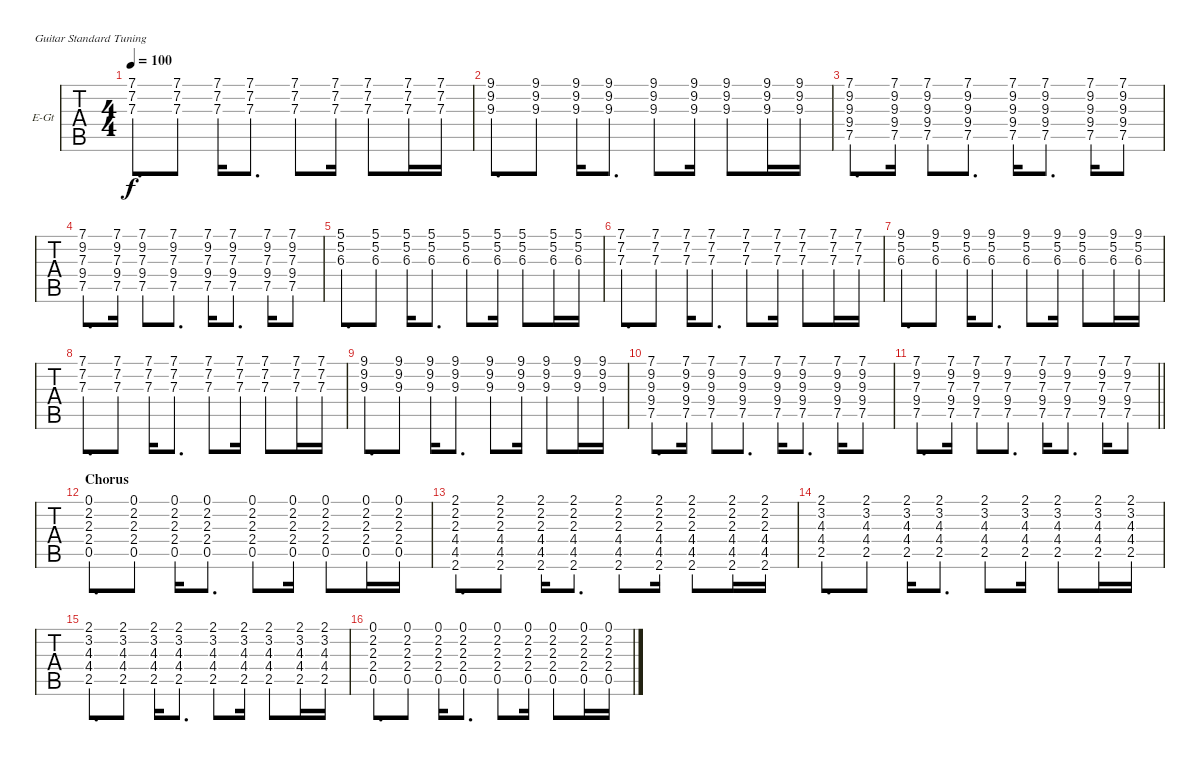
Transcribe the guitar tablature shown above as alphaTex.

\bracketExtendMode groupsimilarinstruments
\firstSystemTrackNameOrientation horizontal
\otherSystemsTrackNameOrientation horizontal
\track ("Albert" "E-Gt") {instrument distortionguitar}
\staff {tabs}
\tuning (E4 B3 G3 D3 A2 E2)
\ts (4 4)
\tempo 100
\clef g2
\ks c
(7.1 7.2 7.3).8{d dy f} (7.1 7.2 7.3).8 (7.1 7.2 7.3).16 (7.1 7.2 7.3).8{d} (7.1 7.2 7.3).8 (7.1 7.2 7.3).16 (7.1 7.2 7.3).8 (7.1 7.2 7.3).16 (7.1 7.2 7.3).16 |
(9.1 9.2 9.3).8{d} (9.1 9.2 9.3).8 (9.1 9.2 9.3).16 (9.1 9.2 9.3).8{d} (9.1 9.2 9.3).8 (9.1 9.2 9.3).16 (9.1 9.2 9.3).8 (9.1 9.2 9.3).16 (9.1 9.2 9.3).16 |
(7.1 9.2 9.3 9.4 7.5).8{d} (7.1 9.2 9.3 9.4 7.5).16 (7.1 9.2 9.3 9.4 7.5).8 (7.1 9.2 9.3 9.4 7.5).8{d} (7.1 9.2 9.3 9.4 7.5).16 (7.1 9.2 9.3 9.4 7.5).8{d} (7.1 9.2 9.3 9.4 7.5).16 (7.1 9.2 9.3 9.4 7.5).8 |
(7.1 9.2 7.3 9.4 7.5).8{d} (7.1 9.2 7.3 9.4 7.5).16 (7.1 9.2 7.3 9.4 7.5).8 (7.1 9.2 7.3 9.4 7.5).8{d} (7.1 9.2 7.3 9.4 7.5).16 (7.1 9.2 7.3 9.4 7.5).8{d} (7.1 9.2 7.3 9.4 7.5).16 (7.1 9.2 7.3 9.4 7.5).8 |
(5.1 5.2 6.3).8{d} (5.1 5.2 6.3).8 (5.1 5.2 6.3).16 (5.1 5.2 6.3).8{d} (5.1 5.2 6.3).8 (5.1 5.2 6.3).16 (5.1 5.2 6.3).8 (5.1 5.2 6.3).16 (5.1 5.2 6.3).16 |
(7.1 7.2 7.3).8{d} (7.1 7.2 7.3).8 (7.1 7.2 7.3).16 (7.1 7.2 7.3).8{d} (7.1 7.2 7.3).8 (7.1 7.2 7.3).16 (7.1 7.2 7.3).8 (7.1 7.2 7.3).16 (7.1 7.2 7.3).16 |
(9.1 5.2 6.3).8{d} (9.1 5.2 6.3).8 (9.1 5.2 6.3).16 (9.1 5.2 6.3).8{d} (9.1 5.2 6.3).8 (9.1 5.2 6.3).16 (9.1 5.2 6.3).8 (9.1 5.2 6.3).16 (9.1 5.2 6.3).16 |
(7.1 7.2 7.3).8{d} (7.1 7.2 7.3).8 (7.1 7.2 7.3).16 (7.1 7.2 7.3).8{d} (7.1 7.2 7.3).8 (7.1 7.2 7.3).16 (7.1 7.2 7.3).8 (7.1 7.2 7.3).16 (7.1 7.2 7.3).16 |
(9.1 9.2 9.3).8{d} (9.1 9.2 9.3).8 (9.1 9.2 9.3).16 (9.1 9.2 9.3).8{d} (9.1 9.2 9.3).8 (9.1 9.2 9.3).16 (9.1 9.2 9.3).8 (9.1 9.2 9.3).16 (9.1 9.2 9.3).16 |
(7.1 9.2 9.3 9.4 7.5).8{d} (7.1 9.2 9.3 9.4 7.5).16 (7.1 9.2 9.3 9.4 7.5).8 (7.1 9.2 9.3 9.4 7.5).8{d} (7.1 9.2 9.3 9.4 7.5).16 (7.1 9.2 9.3 9.4 7.5).8{d} (7.1 9.2 9.3 9.4 7.5).16 (7.1 9.2 9.3 9.4 7.5).8 |
\barLineRight lightlight
(7.1 9.2 7.3 9.4 7.5).8{d} (7.1 9.2 7.3 9.4 7.5).16 (7.1 9.2 7.3 9.4 7.5).8 (7.1 9.2 7.3 9.4 7.5).8{d} (7.1 9.2 7.3 9.4 7.5).16 (7.1 9.2 7.3 9.4 7.5).8{d} (7.1 9.2 7.3 9.4 7.5).16 (7.1 9.2 7.3 9.4 7.5).8 |
\section ("" "Chorus")
(0.1 2.2 2.3 2.4 0.5).8{d} (0.1 2.2 2.3 2.4 0.5).8 (0.1 2.2 2.3 2.4 0.5).16 (0.1 2.2 2.3 2.4 0.5).8{d} (0.1 2.2 2.3 2.4 0.5).8 (0.1 2.2 2.3 2.4 0.5).16 (0.1 2.2 2.3 2.4 0.5).8 (0.1 2.2 2.3 2.4 0.5).16 (0.1 2.2 2.3 2.4 0.5).16 |
(2.1 2.2 2.3 4.4 4.5 2.6).8{d} (2.1 2.2 2.3 4.4 4.5 2.6).8 (2.1 2.2 2.3 4.4 4.5 2.6).16 (2.1 2.2 2.3 4.4 4.5 2.6).8{d} (2.1 2.2 2.3 4.4 4.5 2.6).8 (2.1 2.2 2.3 4.4 4.5 2.6).16 (2.1 2.2 2.3 4.4 4.5 2.6).8 (2.1 2.2 2.3 4.4 4.5 2.6).16 (2.1 2.2 2.3 4.4 4.5 2.6).16 |
(2.1 3.2 4.3 4.4 2.5).8{d} (2.1 3.2 4.3 4.4 2.5).8 (2.1 3.2 4.3 4.4 2.5).16 (2.1 3.2 4.3 4.4 2.5).8{d} (2.1 3.2 4.3 4.4 2.5).8 (2.1 3.2 4.3 4.4 2.5).16 (2.1 3.2 4.3 4.4 2.5).8 (2.1 3.2 4.3 4.4 2.5).16 (2.1 3.2 4.3 4.4 2.5).16 |
(2.1 3.2 4.3 4.4 2.5).8{d} (2.1 3.2 4.3 4.4 2.5).8 (2.1 3.2 4.3 4.4 2.5).16 (2.1 3.2 4.3 4.4 2.5).8{d} (2.1 3.2 4.3 4.4 2.5).8 (2.1 3.2 4.3 4.4 2.5).16 (2.1 3.2 4.3 4.4 2.5).8 (2.1 3.2 4.3 4.4 2.5).16 (2.1 3.2 4.3 4.4 2.5).16 |
(0.1 2.2 2.3 2.4 0.5).8{d} (0.1 2.2 2.3 2.4 0.5).8 (0.1 2.2 2.3 2.4 0.5).16 (0.1 2.2 2.3 2.4 0.5).8{d} (0.1 2.2 2.3 2.4 0.5).8 (0.1 2.2 2.3 2.4 0.5).16 (0.1 2.2 2.3 2.4 0.5).8 (0.1 2.2 2.3 2.4 0.5).16 (0.1 2.2 2.3 2.4 0.5).16
